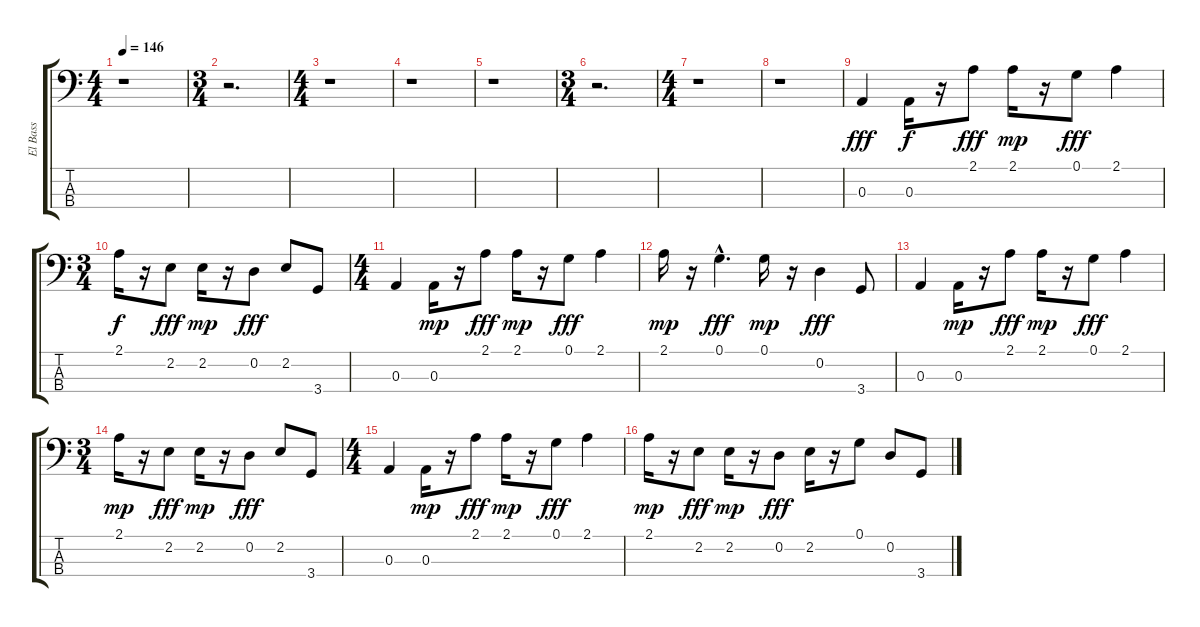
\track ("El Bass" "El Bass") {instrument electricbasspick}
\staff {score tabs}
\tuning (G2 D2 A1 E1) {hide}
\ts (4 4)
\tempo 146
\clef f4
\ks c
r.1{dy fff instrument electricbasspick} |
\ts (3 4)
r.2{d} |
\ts (4 4)
r.1 |
r.1 |
r.1 |
\ts (3 4)
r.2{d} |
\ts (4 4)
r.1 |
r.1 |
0.3.4 0.3.16{dy f} r.16 2.1.8{dy fff} 2.1.16{dy mp} r.16 0.1.8{dy fff} 2.1.4 |
\ts (3 4)
2.1.16{dy f} r.16 2.2.8{dy fff} 2.2.16{dy mp} r.16 0.2.8{dy fff} 2.2.8 3.4.8 |
\ts (4 4)
0.3.4 0.3.16{dy mp} r.16 2.1.8{dy fff} 2.1.16{dy mp} r.16 0.1.8{dy fff} 2.1.4 |
2.1.16{dy mp} r.16 0.1{hac}.4{d dy fff} 0.1.16{dy mp} r.16 0.2.4{dy fff} 3.4.8 |
0.3.4 0.3.16{dy mp} r.16 2.1.8{dy fff} 2.1.16{dy mp} r.16 0.1.8{dy fff} 2.1.4 |
\ts (3 4)
2.1.16{dy mp} r.16 2.2.8{dy fff} 2.2.16{dy mp} r.16 0.2.8{dy fff} 2.2.8 3.4.8 |
\ts (4 4)
0.3.4 0.3.16{dy mp} r.16 2.1.8{dy fff} 2.1.16{dy mp} r.16 0.1.8{dy fff} 2.1.4 |
2.1.16{dy mp} r.16 2.2.8{dy fff} 2.2.16{dy mp} r.16 0.2.8{dy fff} 2.2.16 r.16 0.1.8 0.2.8 3.4.8
